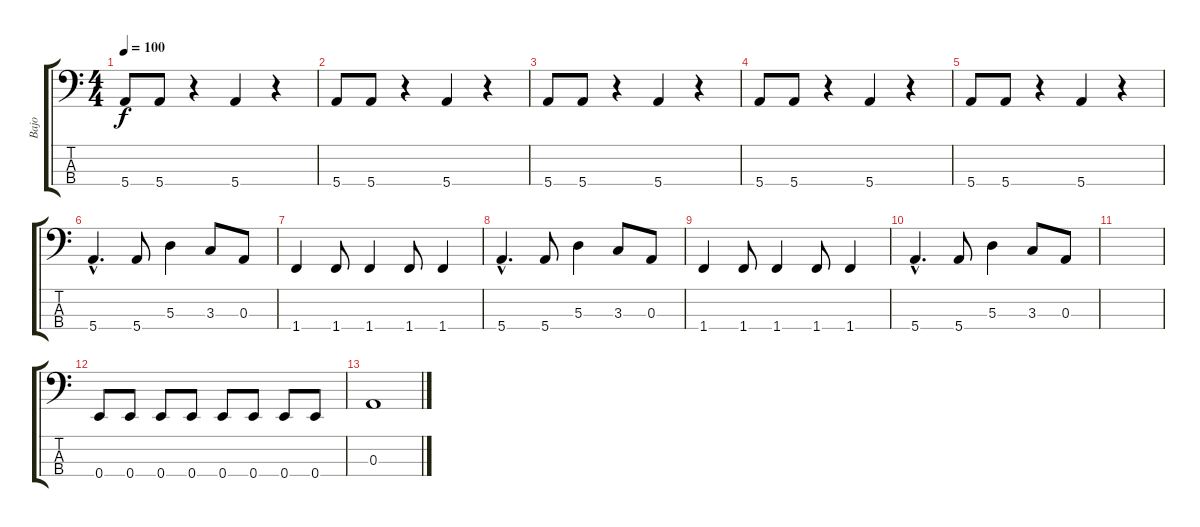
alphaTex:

\track ("Bajo" "Bajo") {instrument acousticguitarnylon}
\staff {score tabs}
\tuning (G2 D2 A1 E1) {hide}
\ts (4 4)
\tempo 100
\clef f4
\ks c
5.4.8{dy f} 5.4.8 r.4 5.4.4 r.4 |
5.4.8 5.4.8 r.4 5.4.4 r.4 |
5.4.8 5.4.8 r.4 5.4.4 r.4 |
5.4.8 5.4.8 r.4 5.4.4 r.4 |
5.4.8 5.4.8 r.4 5.4.4 r.4 |
5.4{hac}.4{d} 5.4.8 5.3.4 3.3.8 0.3.8 |
1.4.4 1.4.8 1.4.4 1.4.8 1.4.4 |
5.4{hac}.4{d} 5.4.8 5.3.4 3.3.8 0.3.8 |
1.4.4 1.4.8 1.4.4 1.4.8 1.4.4 |
5.4{hac}.4{d} 5.4.8 5.3.4 3.3.8 0.3.8 |
|
0.4.8 0.4.8 0.4.8 0.4.8 0.4.8 0.4.8 0.4.8 0.4.8 |
0.3.1
